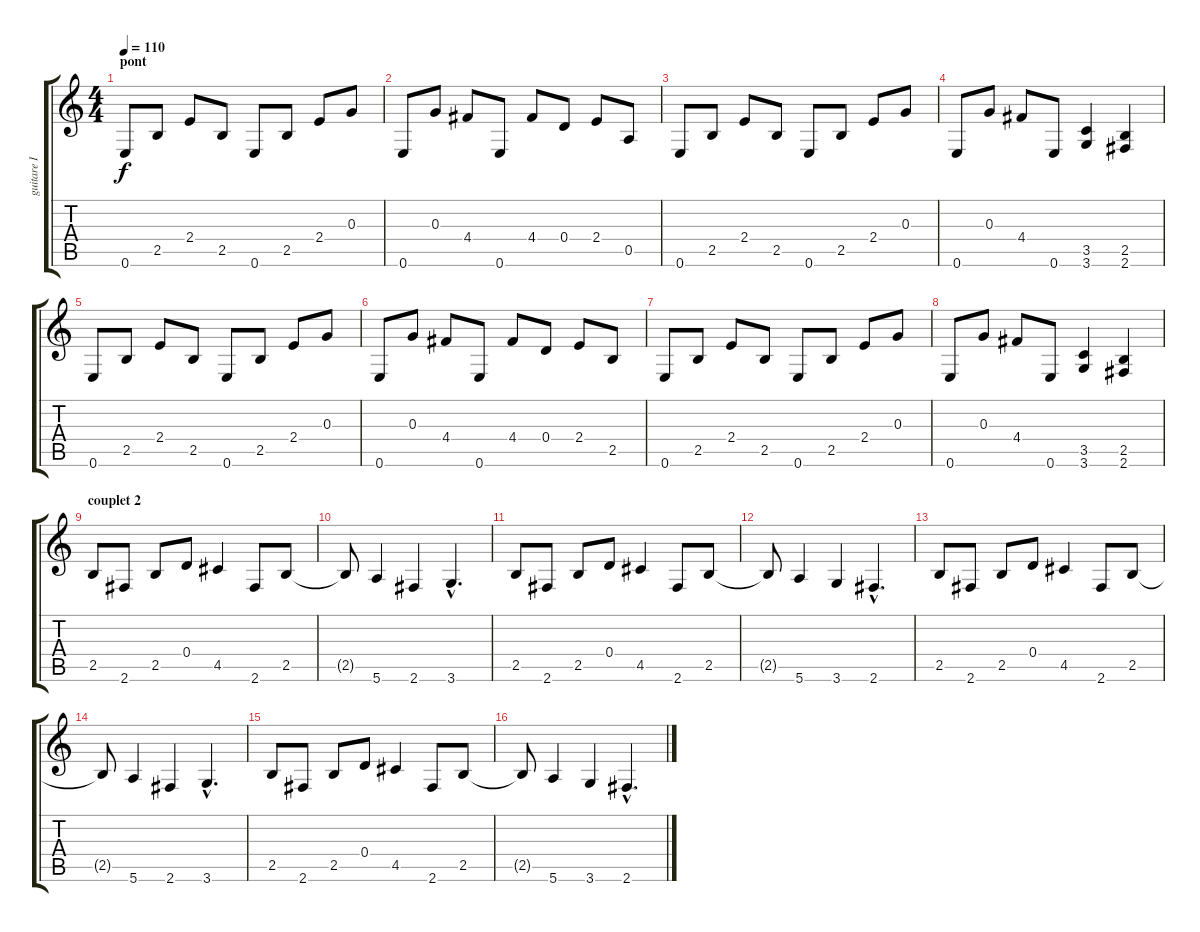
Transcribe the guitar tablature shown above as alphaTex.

\track ("guitare I" "guitare I") {instrument distortionguitar}
\staff {score tabs}
\tuning (E4 B3 G3 D3 A2 E2) {hide}
\ts (4 4)
\section ("" "pont")
\tempo 110
\clef g2
\ks c
0.6.8{dy f} 2.5.8 2.4.8 2.5.8 0.6.8 2.5.8 2.4.8 0.3.8 |
0.6.8 0.3.8 4.4.8 0.6.8 4.4.8 0.4.8 2.4.8 0.5.8 |
0.6.8 2.5.8 2.4.8 2.5.8 0.6.8 2.5.8 2.4.8 0.3.8 |
0.6.8 0.3.8 4.4.8 0.6.8 (3.5 3.6).4 (2.5 2.6).4 |
0.6.8 2.5.8 2.4.8 2.5.8 0.6.8 2.5.8 2.4.8 0.3.8 |
0.6.8 0.3.8 4.4.8 0.6.8 4.4.8 0.4.8 2.4.8 2.5.8 |
0.6.8 2.5.8 2.4.8 2.5.8 0.6.8 2.5.8 2.4.8 0.3.8 |
0.6.8 0.3.8 4.4.8 0.6.8 (3.5 3.6).4 (2.5 2.6).4 |
\section ("" "couplet 2")
2.5.8 2.6.8 2.5.8 0.4.8 4.5.4 2.6.8 2.5.8 |
2.5{t}.8 5.6.4 2.6.4 3.6{hac}.4{d} |
2.5.8 2.6.8 2.5.8 0.4.8 4.5.4 2.6.8 2.5.8 |
2.5{t}.8 5.6.4 3.6.4 2.6{hac}.4{d} |
2.5.8 2.6.8 2.5.8 0.4.8 4.5.4 2.6.8 2.5.8 |
2.5{t}.8 5.6.4 2.6.4 3.6{hac}.4{d} |
2.5.8 2.6.8 2.5.8 0.4.8 4.5.4 2.6.8 2.5.8 |
2.5{t}.8 5.6.4 3.6.4 2.6{hac}.4{d}
